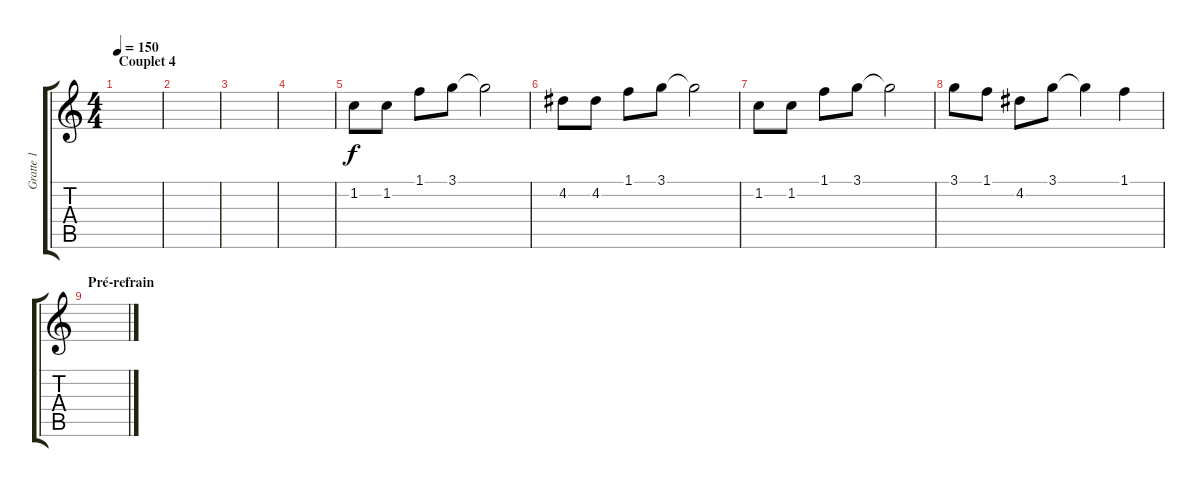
\track ("Gratte 1" "Gratte 1") {instrument acousticguitarsteel}
\staff {score tabs}
\tuning (E4 B3 G3 D3 A2 E2) {hide}
\ts (4 4)
\section ("" "Couplet 4")
\tempo 150
\clef g2
\ks c
|
|
|
|
1.2.8 1.2.8 1.1.8 3.1.8 3.1{t}.2 |
4.2.8 4.2.8 1.1.8 3.1.8 3.1{t}.2 |
1.2.8 1.2.8 1.1.8 3.1.8 3.1{t}.2 |
3.1.8 1.1.8 4.2.8 3.1.8 3.1{t}.4 1.1.4 |
\section ("" "Pré-refrain")
